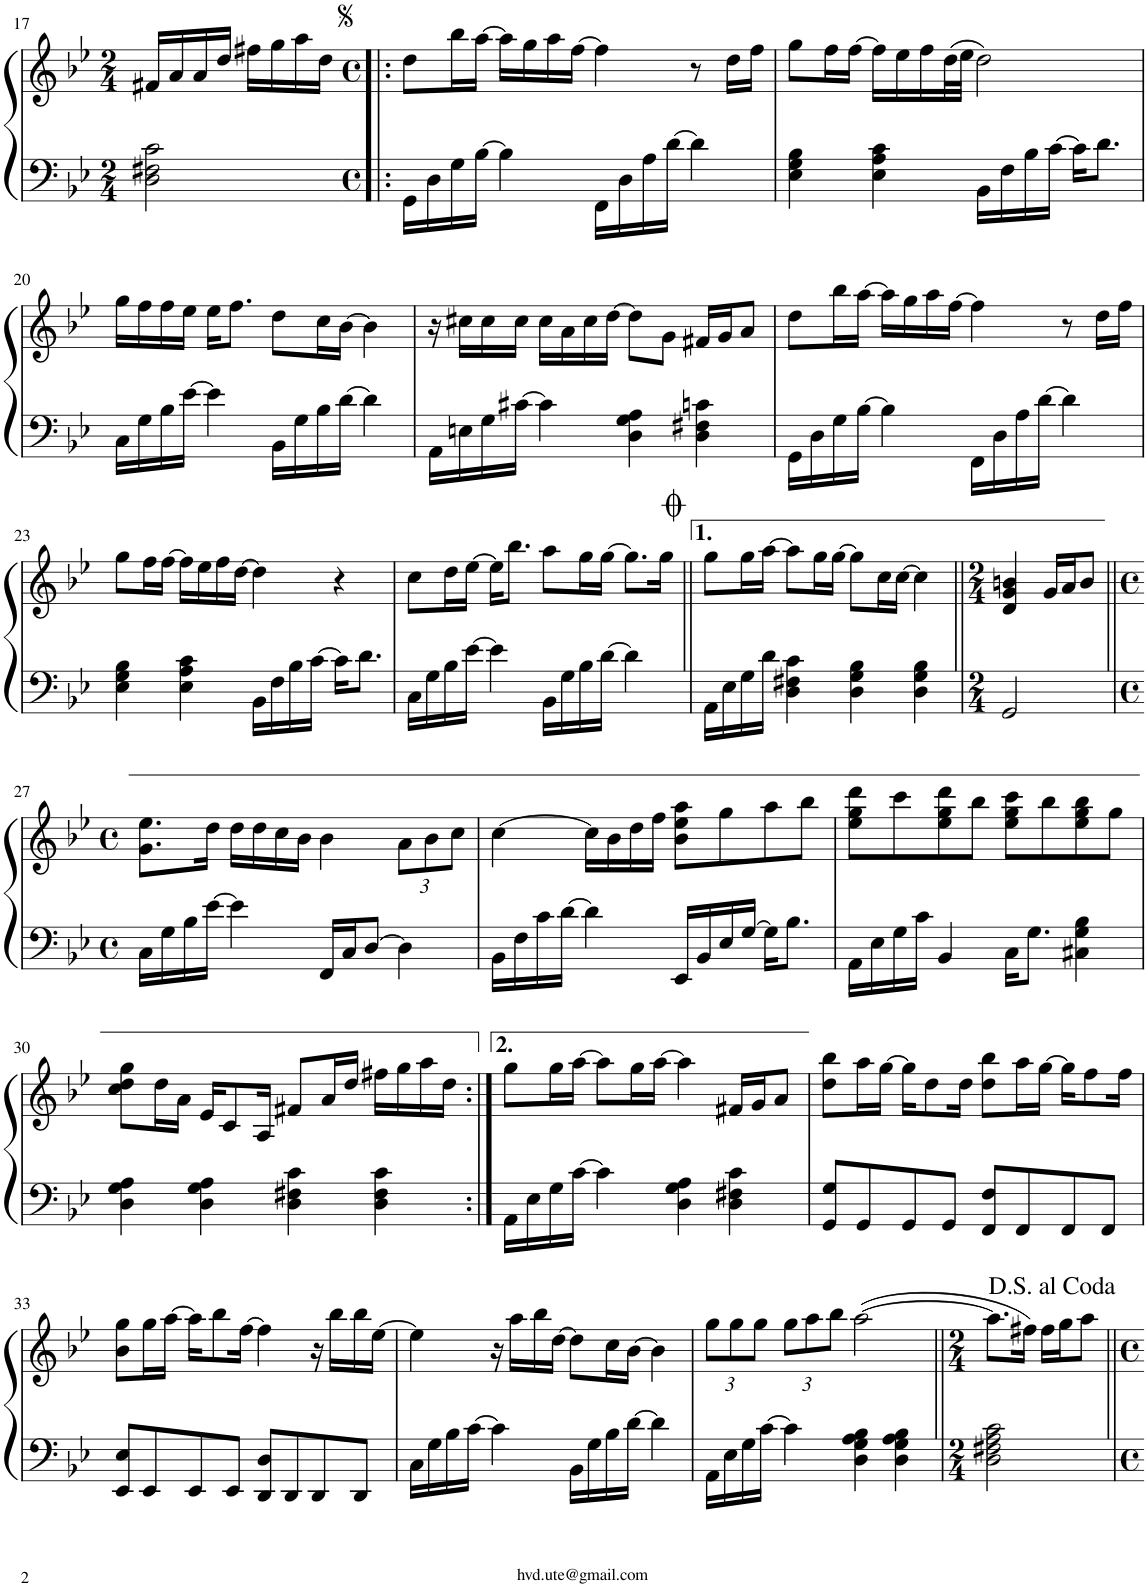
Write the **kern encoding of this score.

**kern	**kern
*part1	*part1
*staff2	*staff1
*I"Piano	*
*I'Pno.	*
!!LO:PB:g=z
*clefF4	*clefG2
*k[b-e-]	*k[b-e-]
*M2/4	*M2/4
=17	=17
2D\ 2F#X\ 2c\	16f#X/LL
.	16a/
.	16a/
.	16dd/JJ
.	16ff#X\LL
.	16gg\
.	16aa\
.	16dd\JJ
=18!|:	=18!|:
*M4/4	*M4/4
*met(c)	*met(c)
16GG\LL	8dd\L
16D\	.
16G\	16bb-\L
[16B-\JJ	[16aa\JJ
4B-\]	16aa\LL]
.	16gg\
.	16aa\
.	[16ff\JJ
16FF\LL	4ff\]
16D\	.
16A\	.
[16d\JJ	.
4d\]	8r
.	16dd\LL
.	16ff\JJ
=19	=19
4E-\ 4G\ 4B-\	8gg\L
.	16ff\L
.	[16ff\JJ
4E-\ 4A\ 4c\	16ff\LL]
.	16ee-\
.	16ff\
.	(32dd\L
.	32ee-\JJJ
16BB-\LL	2dd\)
16F\	.
16B-\	.
[16c\JJ	.
16c\KL]	.
8.d\J	.
!!LO:LB:g=z
=20	=20
16C\LL	16gg\LL
16G\	16ff\
16B-\	16ff\
[16e-\JJ	16ee-\JJ
4e-\]	16ee-\KL
.	8.ff\J
16BB-\LL	8dd\L
16G\	.
16B-\	16cc\L
[16d\JJ	[16b-\JJ
4d\]	4b-\]
=21	=21
16AA\LL	16r
16En\	16cc#X\LL
16G\	16cc#\
[16c#X\JJ	16cc#\JJ
4c#\]	16cc#\LL
.	16a\
.	16cc#\
.	[16dd\JJ
4D\ 4G\ 4A\	8dd\L]
.	8g\J
4D\ 4F#X\ 4cn\	16f#X/LL
.	16g/J
.	8a/J
=22	=22
16GG\LL	8dd\L
16D\	.
16G\	16bb-\L
[16B-\JJ	[16aa\JJ
4B-\]	16aa\LL]
.	16gg\
.	16aa\
.	[16ff\JJ
16FF\LL	4ff\]
16D\	.
16A\	.
[16d\JJ	.
4d\]	8r
.	16dd\LL
.	16ff\JJ
!!LO:LB:g=z
=23	=23
4E-\ 4G\ 4B-\	8gg\L
.	16ff\L
.	[16ff\JJ
4E-\ 4A\ 4c\	16ff\LL]
.	16ee-\
.	16ff\
.	[16dd\JJ
16BB-\LL	4dd\]
16F\	.
16B-\	.
[16c\JJ	.
16c\KL]	4r
8.d\J	.
=24	=24
16C\LL	8cc\L
16G\	.
16B-\	16dd\L
[16e-\JJ	[16ee-\JJ
4e-\]	16ee-\KL]
.	8.bb-\J
16BB-\LL	8aa\L
16G\	.
16B-\	16gg\L
[16d\JJ	[16gg\JJ
4d\]	8.gg\L]
.	16gg\Jk
=25||	=25||
16AA\LL	8gg\L
16E-\	.
16G\	16gg\L
16d\JJ	[16aa\JJ
4D\ 4F#X\ 4c\	8aa\L]
.	16gg\L
.	[16gg\JJ
4D\ 4G\ 4B-\	8gg\L]
.	16cc\L
.	[16cc\JJ
4D\ 4G\ 4B-\	4cc\]
=26||	=26||
*M2/4	*M2/4
2GG/	4d/ 4g/ 4bn/
.	16g/LL
.	16a/J
.	8b/J
!!LO:LB:g=z
=27||	=27||
*M4/4	*M4/4
*met(c)	*met(c)
16C\LL	8.g\ 8.ee-\L
16G\	.
16B-\	.
[16e-\JJ	16dd\Jk
4e-\]	16dd\LL
.	16dd\
.	16cc\
.	16b-\JJ
16FF/LL	4b-\
16C/J	.
[8D/J	.
*	*Xbrackettup
4D\]	12a\L
.	12b-\
.	12cc\J
=28	=28
16BB-\LL	[4cc\
16F\	.
16c\	.
[16d\JJ	.
4d\]	16cc\LL]
.	16b-\
.	16dd\
.	16ff\JJ
16EE-/LL	8b-\ 8ee-\ 8aa\L
16BB-/	.
16E-/	8gg\
[16G/JJ	.
16G\KL]	8aa\
8.B-\J	.
.	8bb-\J
=29	=29
16AA\LL	8ee-\ 8gg\ 8ddd\L
16E-\	.
16G\	8ccc\
16c\JJ	.
4BB-/	8ee-\ 8gg\ 8ddd\
.	8bb-\J
16C\KL	8ee-\ 8gg\ 8ccc\L
8.G\J	.
.	8bb-\
4C#X\ 4G\ 4B-\	8ee-\ 8gg\ 8bb-\
.	8gg\J
!!LO:LB:g=z
=30	=30
4D\ 4G\ 4A\	8cc\ 8dd\ 8gg\L
.	16dd\L
.	16a\JJ
4D\ 4G\ 4A\	16e-/KL
.	8c/
.	16A/Jk
4D\ 4F#X\ 4c\	8f#X/L
.	16a/L
.	16dd/JJ
4D\ 4F#\ 4c\	16ff#X\LL
.	16gg\
.	16aa\
.	16dd\JJ
=31:|!	=31:|!
16AA\LL	8gg\L
16E-\	.
16G\	16gg\L
[16c\JJ	[16aa\JJ
4c\]	8aa\L]
.	16gg\L
.	[16aa\JJ
4D\ 4G\ 4A\	4aa\]
4D\ 4F#X\ 4c\	16f#X/LL
.	16g/J
.	8a/J
=32	=32
8GG/ 8G/L	8dd\ 8bb-\L
8GG/	16aa\L
.	[16gg\JJ
8GG/	16gg\KL]
.	8dd\
8GG/J	.
.	16dd\Jk
8FF/ 8F/L	8dd\ 8bb-\L
8FF/	16aa\L
.	[16gg\JJ
8FF/	16gg\KL]
.	8ff\
8FF/J	.
.	16ff\Jk
!!LO:LB:g=z
=33	=33
8EE-/ 8E-/L	8b-\ 8gg\L
8EE-/	16gg\L
.	[16aa\JJ
8EE-/	16aa\KL]
.	8bb-\
8EE-/J	.
.	[16ff\Jk
8DD/ 8D/L	4ff\]
8DD/	.
8DD/	16r
.	16bb-\LL
8DD/J	16bb-\
.	[16ee-\JJ
=34	=34
16C\LL	4ee-\]
16G\	.
16B-\	.
[16c\JJ	.
4c\]	16r
.	16aa\LL
.	16bb-\
.	[16dd\JJ
16BB-\LL	8dd\L]
16G\	.
16B-\	16cc\L
[16d\JJ	[16b-\JJ
4d\]	4b-\]
=35	=35
16AA\LL	12gg\L
16E-\	.
.	12gg\
16G\	.
.	12gg\J
[16c\JJ	.
4c\]	12gg\L
.	12aa\
.	12bb-\J
4D\ 4G\ 4A\ 4B-\	([2aa\
4D\ 4G\ 4A\ 4B-\	.
=36||	=36||
*M2/4	*M2/4
2D\ 2F#X\ 2A\ 2c\	8.aa\L]
.	16ff#X\Jk)
.	16ff#\LL
.	16gg\J
.	8aa\J
=||	=||
*-	*-
